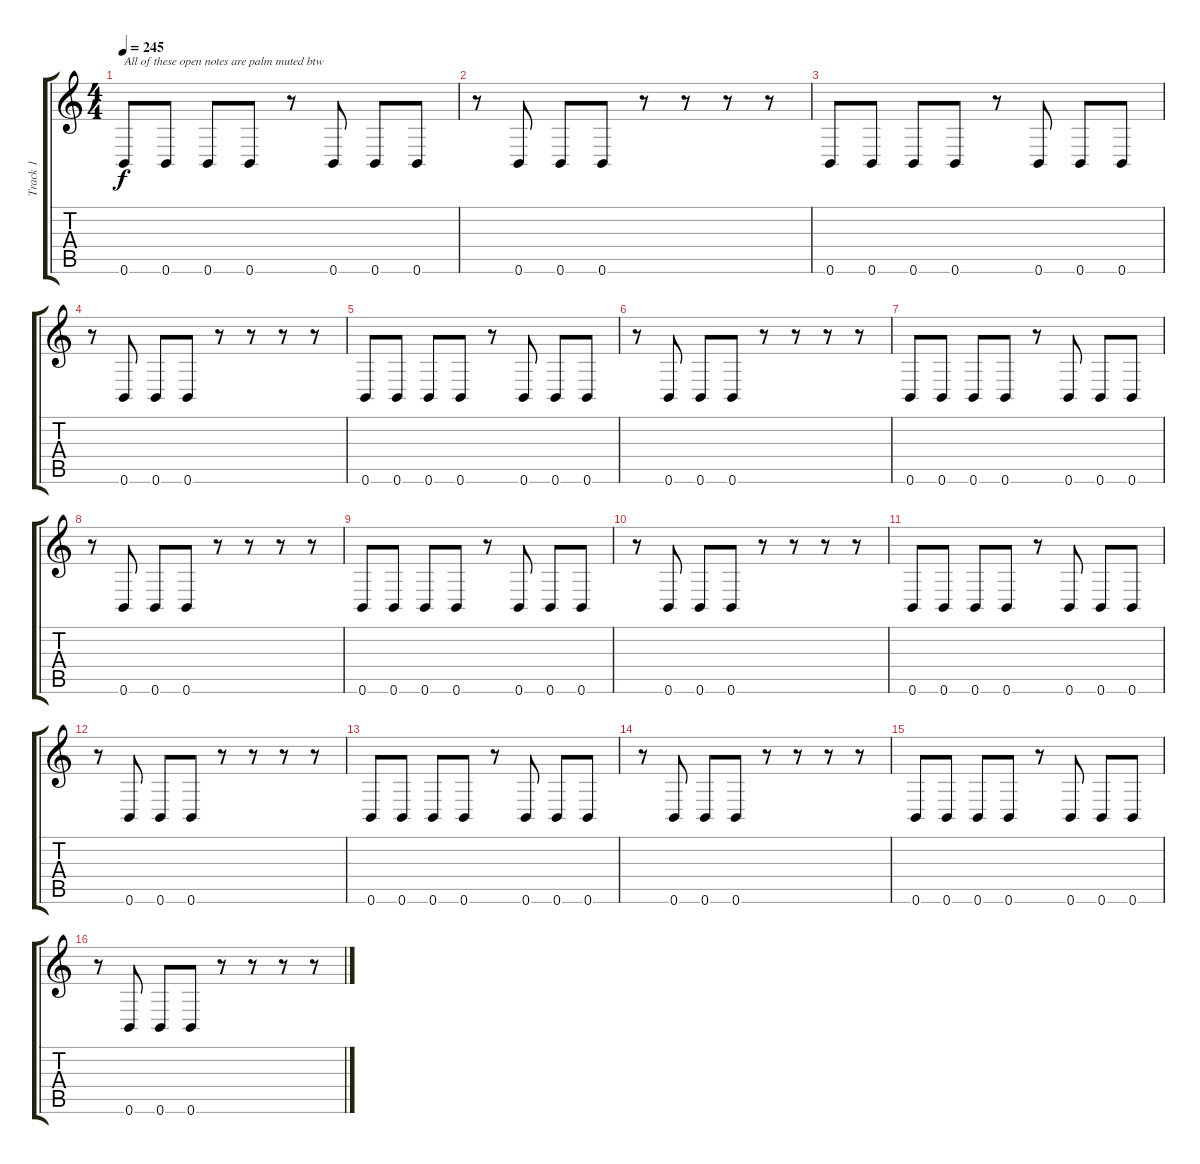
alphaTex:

\track ("Track 1" "Track 1") {instrument distortionguitar}
\staff {score tabs}
\tuning (Db4 Ab3 E3 B2 Gb2 B1) {hide}
\ts (4 4)
\tempo 245
\clef g2
\ks c
0.6.8{txt "All of these open notes are palm muted btw" dy f} 0.6.8 0.6.8 0.6.8 r.8 0.6.8 0.6.8 0.6.8 |
r.8 0.6.8 0.6.8 0.6.8 r.8 r.8 r.8 r.8 |
0.6.8 0.6.8 0.6.8 0.6.8 r.8 0.6.8 0.6.8 0.6.8 |
r.8 0.6.8 0.6.8 0.6.8 r.8 r.8 r.8 r.8 |
0.6.8 0.6.8 0.6.8 0.6.8 r.8 0.6.8 0.6.8 0.6.8 |
r.8 0.6.8 0.6.8 0.6.8 r.8 r.8 r.8 r.8 |
0.6.8 0.6.8 0.6.8 0.6.8 r.8 0.6.8 0.6.8 0.6.8 |
r.8 0.6.8 0.6.8 0.6.8 r.8 r.8 r.8 r.8 |
0.6.8 0.6.8 0.6.8 0.6.8 r.8 0.6.8 0.6.8 0.6.8 |
r.8 0.6.8 0.6.8 0.6.8 r.8 r.8 r.8 r.8 |
0.6.8 0.6.8 0.6.8 0.6.8 r.8 0.6.8 0.6.8 0.6.8 |
r.8 0.6.8 0.6.8 0.6.8 r.8 r.8 r.8 r.8 |
0.6.8 0.6.8 0.6.8 0.6.8 r.8 0.6.8 0.6.8 0.6.8 |
r.8 0.6.8 0.6.8 0.6.8 r.8 r.8 r.8 r.8 |
0.6.8 0.6.8 0.6.8 0.6.8 r.8 0.6.8 0.6.8 0.6.8 |
r.8 0.6.8 0.6.8 0.6.8 r.8 r.8 r.8 r.8
